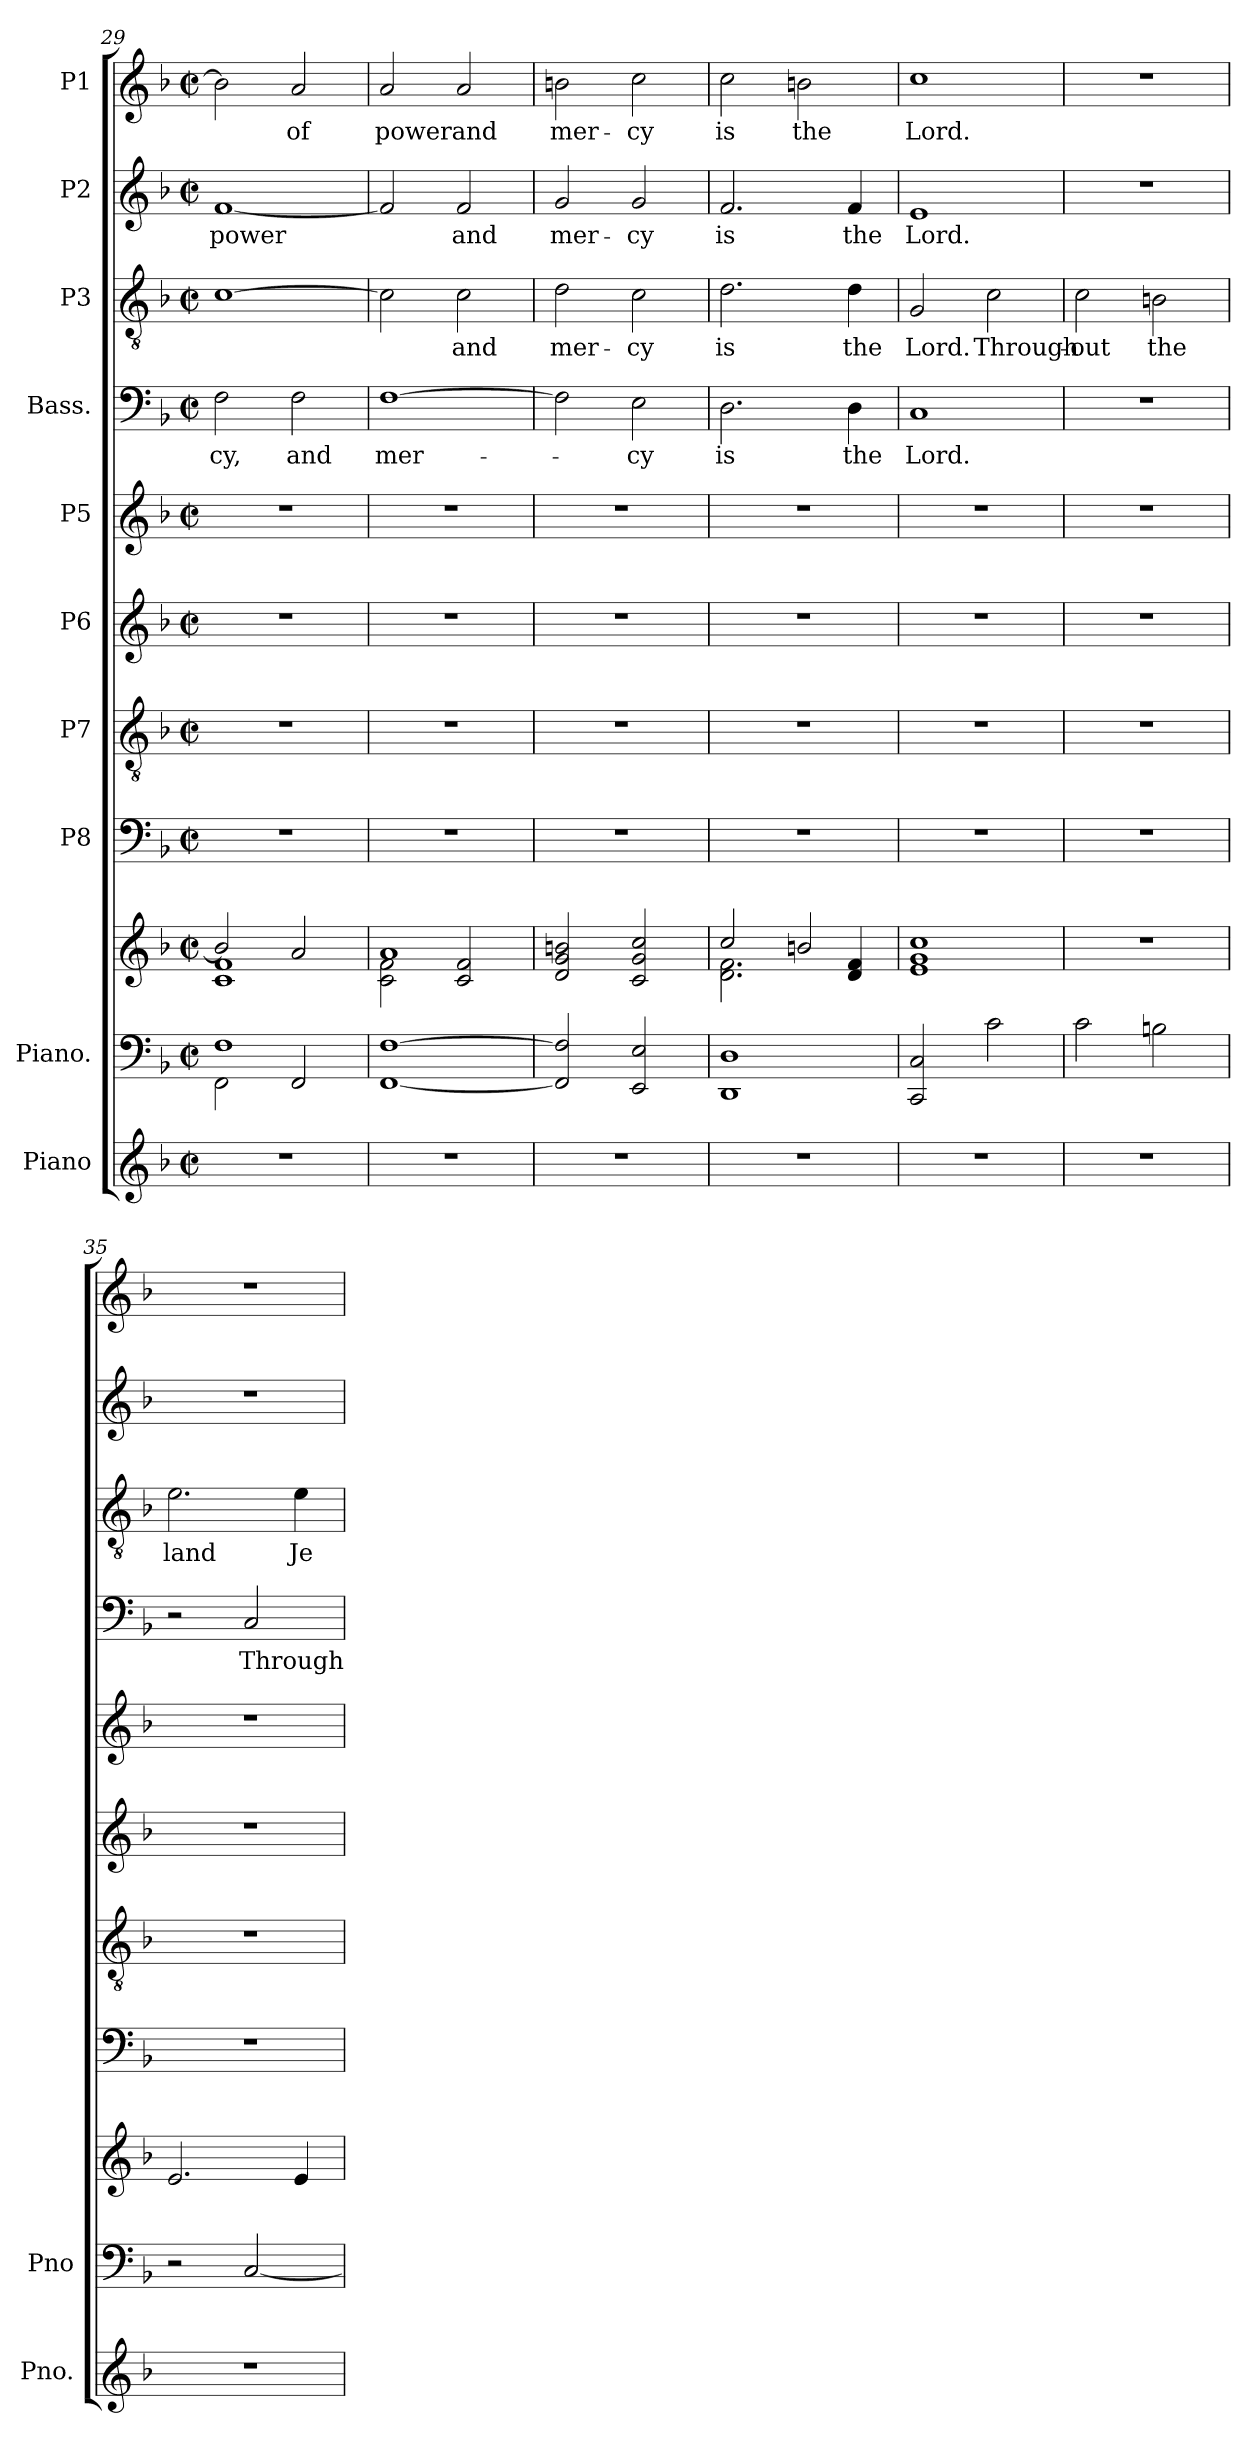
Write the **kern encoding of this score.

**kern	**kern	**kern	**kern	**kern	**kern	**kern	**kern	**text	**kern	**text	**kern	**text	**kern	**text
*part10	*part9	*part9	*part8	*part7	*part6	*part5	*part4	*part4	*part3	*part3	*part2	*part2	*part1	*part1
*staff11	*staff10	*staff9	*staff8	*staff7	*staff6	*staff5	*staff4	*staff4	*staff3	*staff3	*staff2	*staff2	*staff1	*staff1
*I"Piano	*I"Piano.	*	*I"P8	*I"P7	*I"P6	*I"P5	*I"Bass.	*	*I"P3	*	*I"P2	*	*I"P1	*
*I'Pno.	*I'Pno	*	*	*	*	*	*	*	*	*	*	*	*	*
*clefG2	*clefF4	*clefG2	*clefF4	*clefGv2	*clefG2	*clefG2	*clefF4	*	*clefGv2	*	*clefG2	*	*clefG2	*
*k[b-]	*k[b-]	*k[b-]	*k[b-]	*k[b-]	*k[b-]	*k[b-]	*k[b-]	*	*k[b-]	*	*k[b-]	*	*k[b-]	*
*F:	*F:	*F:	*F:	*F:	*F:	*F:	*F:	*	*F:	*	*F:	*	*F:	*
*M2/2	*M2/2	*M2/2	*M2/2	*M2/2	*M2/2	*M2/2	*M2/2	*	*M2/2	*	*M2/2	*	*M2/2	*
*met(c|)	*met(c|)	*met(c|)	*met(c|)	*met(c|)	*met(c|)	*met(c|)	*met(c|)	*	*met(c|)	*	*met(c|)	*	*met(c|)	*
=29	=29	=29	=29	=29	=29	=29	=29	=29	=29	=29	=29	=29	=29	=29
*	*^	*^	*	*	*	*	*	*	*	*	*	*	*	*
!	!	!	!	!	!	!	!	!	!	!LO:LY:b	!	!LO:LY:b	!	!LO:LY:b	!	!LO:LY:b
1r	1F	2FF\	2b-/]	1c 1f	1r	1r	1r	1r	2F\	-cy,	[1c	.	[1f	power	2b-\]	.
!	!	!	!	!	!	!	!	!	!	!LO:LY:b	!	!	!	!	!	!LO:LY:b
.	.	2FF/	2a/	.	.	.	.	.	2F\	and	.	.	.	.	2a/	of
=30	=30	=30	=30	=30	=30	=30	=30	=30	=30	=30	=30	=30	=30	=30	=30	=30
!	!	!	!	!	!	!	!	!	!	!LO:LY:b	!	!LO:LY:b	!	!LO:LY:b	!	!LO:LY:b
*	*v	*v	*	*	*	*	*	*	*	*	*	*	*	*	*	*
1r	[1FF [1F	1a	2c\ 2f\	1r	1r	1r	1r	[1F	mer-	2c\]	.	2f/]	.	2a/	power
!	!	!	!	!	!	!	!	!	!	!	!LO:LY:b	!	!LO:LY:b	!	!LO:LY:b
.	.	.	2c/ 2f/	.	.	.	.	.	.	2c\	and	2f/	and	2a/	and
=31	=31	=31	=31	=31	=31	=31	=31	=31	=31	=31	=31	=31	=31	=31	=31
!	!	!	!	!	!	!	!	!	!	!	!LO:LY:b	!	!LO:LY:b	!	!LO:LY:b
*	*	*v	*v	*	*	*	*	*	*	*	*	*	*	*	*
1r	2FF/] 2F/]	2d/ 2g/ 2bn/	1r	1r	1r	1r	2F\]	.	2d\	mer-	2g/	mer-	2bn\	mer-
!	!	!	!	!	!	!	!	!LO:LY:b	!	!LO:LY:b	!	!LO:LY:b	!	!LO:LY:b
.	2EE/ 2E/	2c/ 2g/ 2cc/	.	.	.	.	2E\	-cy	2c\	-cy	2g/	-cy	2cc\	-cy
=32	=32	=32	=32	=32	=32	=32	=32	=32	=32	=32	=32	=32	=32	=32
*	*	*^	*	*	*	*	*	*	*	*	*	*	*	*
!	!	!	!	!	!	!	!	!	!LO:LY:b	!	!LO:LY:b	!	!LO:LY:b	!	!LO:LY:b
1r	1DD 1D	2cc/	2.d\ 2.f\	1r	1r	1r	1r	2.D\	is	2.d\	is	2.f/	is	2cc\	is
!	!	!	!	!	!	!	!	!	!	!	!	!	!	!	!LO:LY:b
.	.	2bn/	.	.	.	.	.	.	.	.	.	.	.	2bn\	the
!	!	!	!	!	!	!	!	!	!LO:LY:b	!	!LO:LY:b	!	!LO:LY:b	!	!
.	.	.	4d/ 4f/	.	.	.	.	4D\	the	4d\	the	4f/	the	.	.
!!LO:PB:g=z
=33	=33	=33	=33	=33	=33	=33	=33	=33	=33	=33	=33	=33	=33	=33	=33
!	!	!	!	!	!	!	!	!	!LO:LY:b	!	!LO:LY:b	!	!LO:LY:b	!	!LO:LY:b
*	*	*v	*v	*	*	*	*	*	*	*	*	*	*	*	*
1r	2CC/ 2C/	1e 1g 1cc	1r	1r	1r	1r	1C	Lord.	2G/	Lord.	1e	Lord.	1cc	Lord.
!	!	!	!	!	!	!	!	!	!	!LO:LY:b	!	!	!	!
.	2c\	.	.	.	.	.	.	.	2c\	Through-	.	.	.	.
=34	=34	=34	=34	=34	=34	=34	=34	=34	=34	=34	=34	=34	=34	=34
!	!	!	!	!	!	!	!	!	!	!LO:LY:b	!	!	!	!
1r	2c\	1r	1r	1r	1r	1r	1r	.	2c\	-out	1r	.	1r	.
!	!	!	!	!	!	!	!	!	!	!LO:LY:b	!	!	!	!
.	2Bn\	.	.	.	.	.	.	.	2Bn\	the	.	.	.	.
=35	=35	=35	=35	=35	=35	=35	=35	=35	=35	=35	=35	=35	=35	=35
!	!	!	!	!	!	!	!	!	!	!LO:LY:b	!	!	!	!
1r	2r	2.e/	1r	1r	1r	1r	2r	.	2.e\	land	1r	.	1r	.
!	!	!	!	!	!	!	!	!LO:LY:b	!	!	!	!	!	!
.	[2C/	.	.	.	.	.	2C/	Through-	.	.	.	.	.	.
!	!	!	!	!	!	!	!	!	!	!LO:LY:b	!	!	!	!
.	.	4e/	.	.	.	.	.	.	4e\	Je-	.	.	.	.
=	=	=	=	=	=	=	=	=	=	=	=	=	=	=
*-	*-	*-	*-	*-	*-	*-	*-	*-	*-	*-	*-	*-	*-	*-
